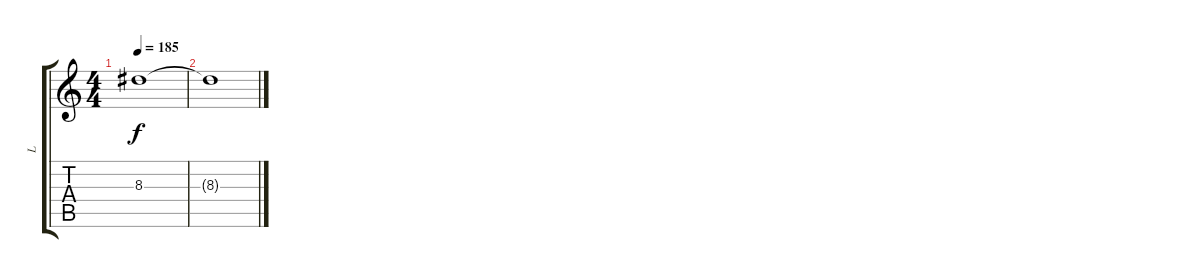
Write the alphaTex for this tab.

\track ("L" "L") {instrument distortionguitar}
\staff {score tabs}
\tuning (E4 B3 G3 D3 A2 D2) {hide}
\ts (4 4)
\tempo 185
\clef g2
\ks c
8.3{t}.1{dy f} |
8.3{t}.1
